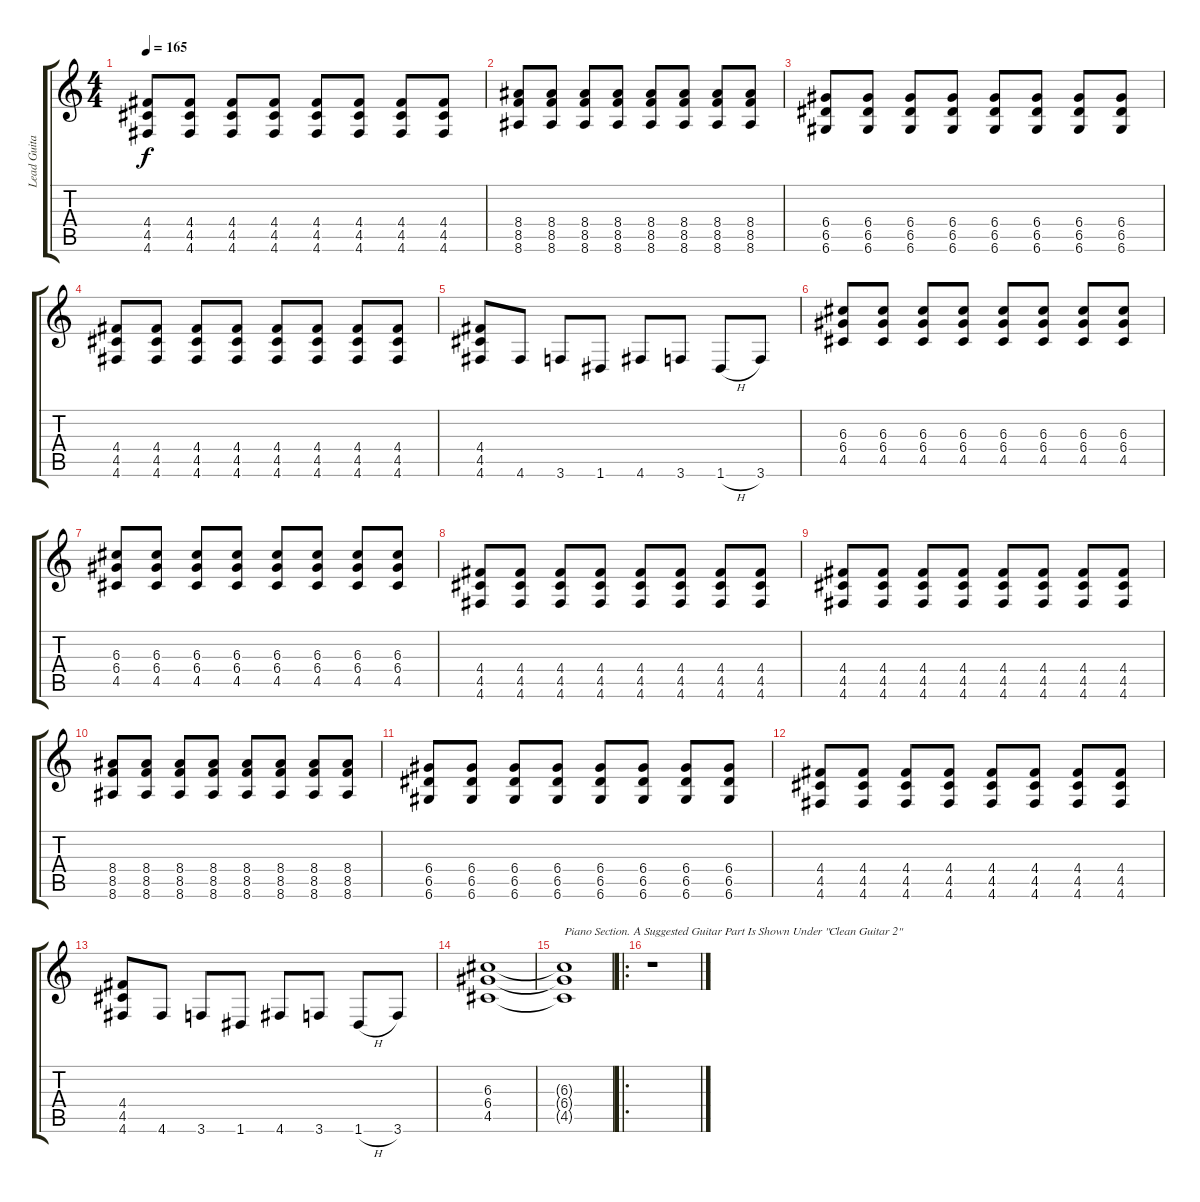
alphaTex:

\track ("Lead Guitar" "Lead Guita") {instrument distortionguitar}
\staff {score tabs}
\tuning (E4 B3 G3 D3 A2 D2) {hide}
\ts (4 4)
\tempo 165
\clef g2
\ks c
(4.4 4.5 4.6).8{dy f} (4.4 4.5 4.6).8 (4.4 4.5 4.6).8 (4.4 4.5 4.6).8 (4.4 4.5 4.6).8 (4.4 4.5 4.6).8 (4.4 4.5 4.6).8 (4.4 4.5 4.6).8 |
(8.4 8.5 8.6).8 (8.4 8.5 8.6).8 (8.4 8.5 8.6).8 (8.4 8.5 8.6).8 (8.4 8.5 8.6).8 (8.4 8.5 8.6).8 (8.4 8.5 8.6).8 (8.4 8.5 8.6).8 |
(6.4 6.5 6.6).8 (6.4 6.5 6.6).8 (6.4 6.5 6.6).8 (6.4 6.5 6.6).8 (6.4 6.5 6.6).8 (6.4 6.5 6.6).8 (6.4 6.5 6.6).8 (6.4 6.5 6.6).8 |
(4.4 4.5 4.6).8 (4.4 4.5 4.6).8 (4.4 4.5 4.6).8 (4.4 4.5 4.6).8 (4.4 4.5 4.6).8 (4.4 4.5 4.6).8 (4.4 4.5 4.6).8 (4.4 4.5 4.6).8 |
(4.4 4.5 4.6).8 4.6.8 3.6.8 1.6.8 4.6.8 3.6.8 1.6{h}.8 3.6.8 |
(6.3 6.4 4.5).8 (6.3 6.4 4.5).8 (6.3 6.4 4.5).8 (6.3 6.4 4.5).8 (6.3 6.4 4.5).8 (6.3 6.4 4.5).8 (6.3 6.4 4.5).8 (6.3 6.4 4.5).8 |
(6.3 6.4 4.5).8 (6.3 6.4 4.5).8 (6.3 6.4 4.5).8 (6.3 6.4 4.5).8 (6.3 6.4 4.5).8 (6.3 6.4 4.5).8 (6.3 6.4 4.5).8 (6.3 6.4 4.5).8 |
(4.4 4.5 4.6).8 (4.4 4.5 4.6).8 (4.4 4.5 4.6).8 (4.4 4.5 4.6).8 (4.4 4.5 4.6).8 (4.4 4.5 4.6).8 (4.4 4.5 4.6).8 (4.4 4.5 4.6).8 |
(4.4 4.5 4.6).8 (4.4 4.5 4.6).8 (4.4 4.5 4.6).8 (4.4 4.5 4.6).8 (4.4 4.5 4.6).8 (4.4 4.5 4.6).8 (4.4 4.5 4.6).8 (4.4 4.5 4.6).8 |
(8.4 8.5 8.6).8 (8.4 8.5 8.6).8 (8.4 8.5 8.6).8 (8.4 8.5 8.6).8 (8.4 8.5 8.6).8 (8.4 8.5 8.6).8 (8.4 8.5 8.6).8 (8.4 8.5 8.6).8 |
(6.4 6.5 6.6).8 (6.4 6.5 6.6).8 (6.4 6.5 6.6).8 (6.4 6.5 6.6).8 (6.4 6.5 6.6).8 (6.4 6.5 6.6).8 (6.4 6.5 6.6).8 (6.4 6.5 6.6).8 |
(4.4 4.5 4.6).8 (4.4 4.5 4.6).8 (4.4 4.5 4.6).8 (4.4 4.5 4.6).8 (4.4 4.5 4.6).8 (4.4 4.5 4.6).8 (4.4 4.5 4.6).8 (4.4 4.5 4.6).8 |
(4.4 4.5 4.6).8 4.6.8 3.6.8 1.6.8 4.6.8 3.6.8 1.6{h}.8 3.6.8 |
(6.3 6.4 4.5).1 |
(6.3{t} 6.4{t} 4.5{t}).1{txt "Piano Section. A Suggested Guitar Part Is Shown Under \"Clean Guitar 2\""} |
\ro
r.1
